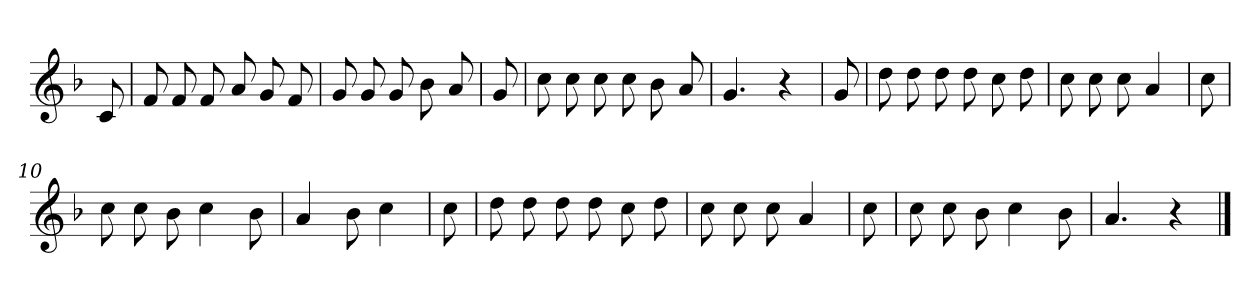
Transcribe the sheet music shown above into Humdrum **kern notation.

**kern
*part1
*staff1
*clefG2
*k[b-]
*F:
=
8c
=1
8f
8f
8f
8a
8g
8f
=2
8g
8g
8g
8b-
8a
=3
8g
=4
8cc
8cc
8cc
8cc
8b-
8a
=5
4.g
4r
=6
8g
=7
8dd
8dd
8dd
8dd
8cc
8dd
=8
8cc
8cc
8cc
4a
=9
8cc
=10
8cc
8cc
8b-
4cc
8b-
=11
4a
8b-
4cc
=12
8cc
=13
8dd
8dd
8dd
8dd
8cc
8dd
=14
8cc
8cc
8cc
4a
=15
8cc
=16
8cc
8cc
8b-
4cc
8b-
=17
4.a
4r
==
*-
